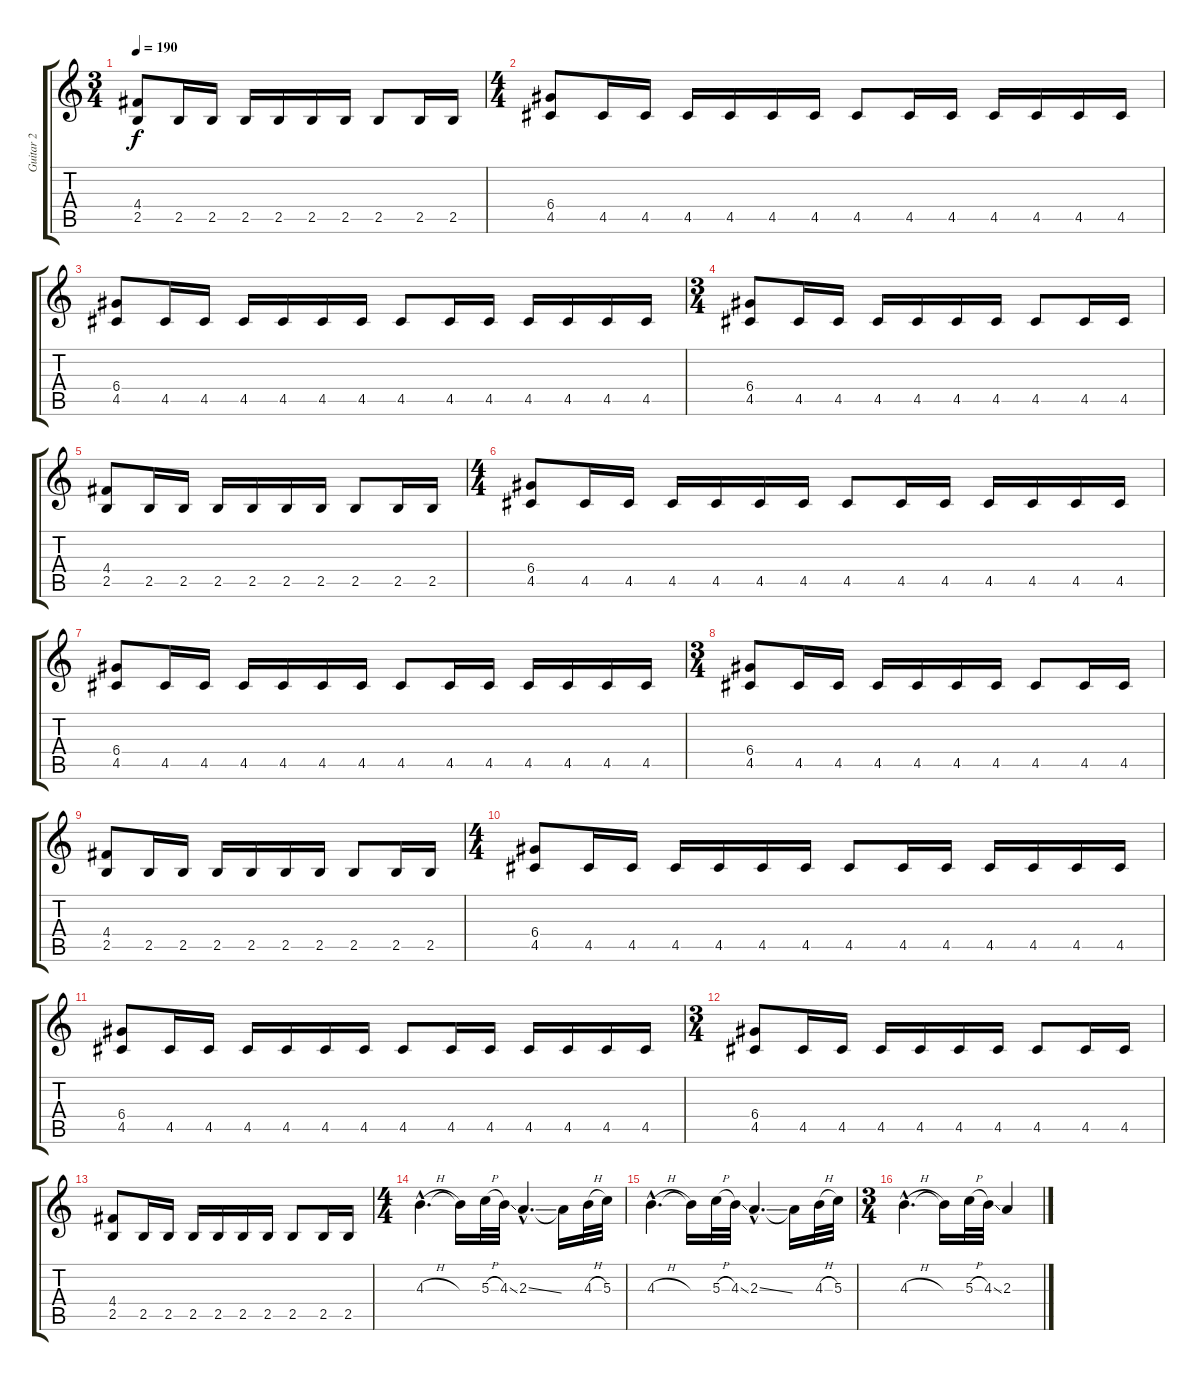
\track ("Guitar 2" "Guitar 2") {instrument distortionguitar}
\staff {score tabs}
\tuning (E4 B3 G3 D3 A2 E2) {hide}
\ts (3 4)
\tempo 190
\clef g2
\ks c
(4.4 2.5).8{dy f} 2.5.16 2.5.16 2.5.16 2.5.16 2.5.16 2.5.16 2.5.8 2.5.16 2.5.16 |
\ts (4 4)
(6.4 4.5).8 4.5.16 4.5.16 4.5.16 4.5.16 4.5.16 4.5.16 4.5.8 4.5.16 4.5.16 4.5.16 4.5.16 4.5.16 4.5.16 |
(6.4 4.5).8 4.5.16 4.5.16 4.5.16 4.5.16 4.5.16 4.5.16 4.5.8 4.5.16 4.5.16 4.5.16 4.5.16 4.5.16 4.5.16 |
\ts (3 4)
(6.4 4.5).8 4.5.16 4.5.16 4.5.16 4.5.16 4.5.16 4.5.16 4.5.8 4.5.16 4.5.16 |
(4.4 2.5).8 2.5.16 2.5.16 2.5.16 2.5.16 2.5.16 2.5.16 2.5.8 2.5.16 2.5.16 |
\ts (4 4)
(6.4 4.5).8 4.5.16 4.5.16 4.5.16 4.5.16 4.5.16 4.5.16 4.5.8 4.5.16 4.5.16 4.5.16 4.5.16 4.5.16 4.5.16 |
(6.4 4.5).8 4.5.16 4.5.16 4.5.16 4.5.16 4.5.16 4.5.16 4.5.8 4.5.16 4.5.16 4.5.16 4.5.16 4.5.16 4.5.16 |
\ts (3 4)
(6.4 4.5).8 4.5.16 4.5.16 4.5.16 4.5.16 4.5.16 4.5.16 4.5.8 4.5.16 4.5.16 |
(4.4 2.5).8 2.5.16 2.5.16 2.5.16 2.5.16 2.5.16 2.5.16 2.5.8 2.5.16 2.5.16 |
\ts (4 4)
(6.4 4.5).8 4.5.16 4.5.16 4.5.16 4.5.16 4.5.16 4.5.16 4.5.8 4.5.16 4.5.16 4.5.16 4.5.16 4.5.16 4.5.16 |
(6.4 4.5).8 4.5.16 4.5.16 4.5.16 4.5.16 4.5.16 4.5.16 4.5.8 4.5.16 4.5.16 4.5.16 4.5.16 4.5.16 4.5.16 |
\ts (3 4)
(6.4 4.5).8 4.5.16 4.5.16 4.5.16 4.5.16 4.5.16 4.5.16 4.5.8 4.5.16 4.5.16 |
(4.4 2.5).8 2.5.16 2.5.16 2.5.16 2.5.16 2.5.16 2.5.16 2.5.8 2.5.16 2.5.16 |
\ts (4 4)
4.3{h hac}.4{d} 4.3{t}.16 5.3{h}.32 4.3{ss}.32 2.3{ss hac}.4{d} 2.3{t}.16 4.3{h}.32 5.3.32 |
4.3{h hac}.4{d} 4.3{t}.16 5.3{h}.32 4.3{ss}.32 2.3{ss hac}.4{d} 2.3{t}.16 4.3{h}.32 5.3.32 |
\ts (3 4)
4.3{h hac}.4{d} 4.3{t}.16 5.3{h}.32 4.3{ss}.32 2.3.4
